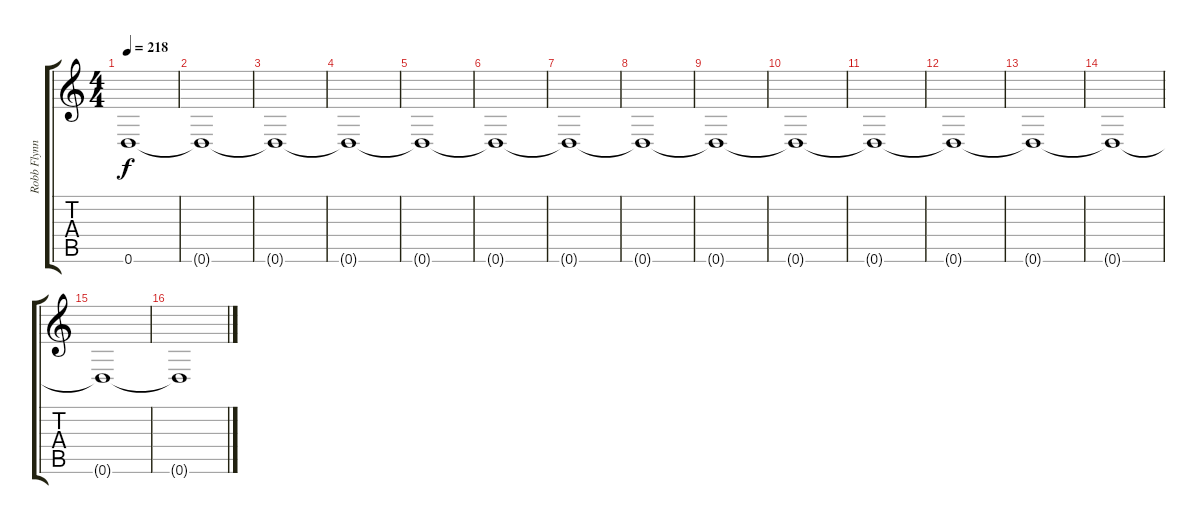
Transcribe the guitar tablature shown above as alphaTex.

\track ("Robb Flynn" "Robb Flynn") {instrument distortionguitar}
\staff {score tabs}
\tuning (D4 A3 F3 C3 G2 D2) {hide}
\ts (4 4)
\tempo 218
\clef g2
\ks c
0.6{t}.1{dy f} |
0.6{t}.1 |
0.6{t}.1 |
0.6{t}.1 |
0.6{t}.1 |
0.6{t}.1 |
0.6{t}.1 |
0.6{t}.1 |
0.6{t}.1 |
0.6{t}.1 |
0.6{t}.1 |
0.6{t}.1 |
0.6{t}.1 |
0.6{t}.1 |
0.6{t}.1 |
0.6{t}.1
